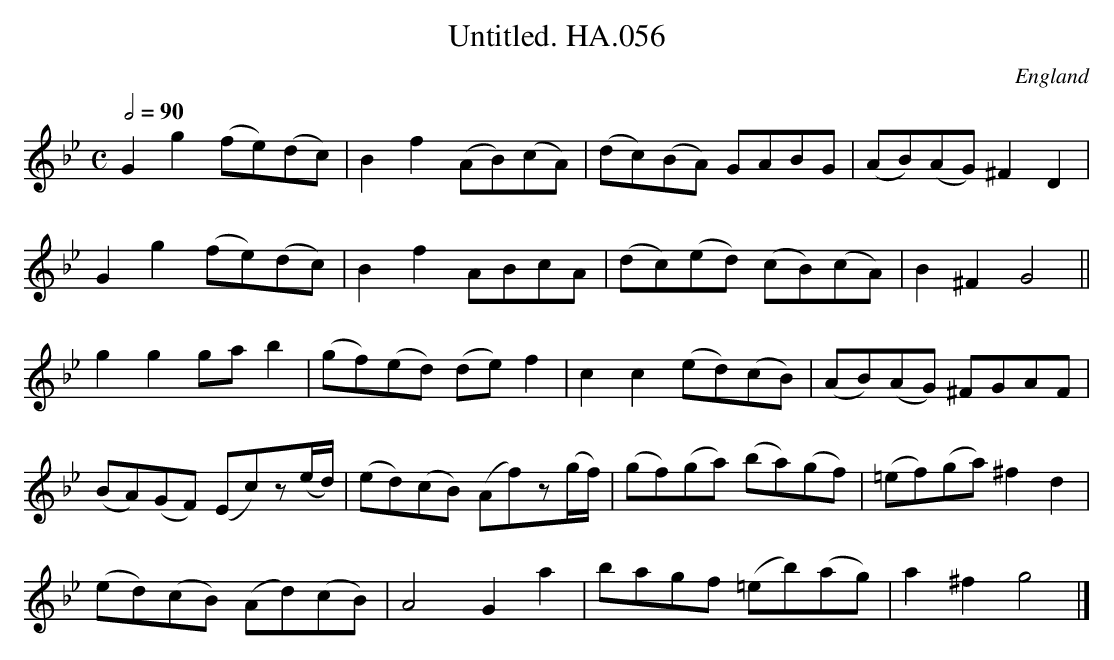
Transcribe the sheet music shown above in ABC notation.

X:1
T:Untitled. HA.056
M:C
L:1/8
Q:1/2=90
O:England
notC:in Hand B
K:Bb major
G2g2 (fe)(dc)|B2f2 (AB)(cA)|(dc)(BA) GABG|(AB)(AG) ^F2D2|!
G2g2 (fe)(dc)|B2f2ABcA|(dc)(ed) (cB)(cA)|B2^F2 G4||!
g2g2gab2|(gf)(ed) (de)f2|c2c2 (ed)(cB)|(AB)(AG) ^FGAF|!
(BA)(GF) (Ec)z(e/d/)|(ed)(cB) (Af)z(g/f/)|\
(gf)(ga) (ba)(gf)|(=ef)(ga) ^f2d2|!
(ed)(cB) (Ad)(cB)|A4G2a2|bagf (=eb)(ag)|a2^f2g4|]
